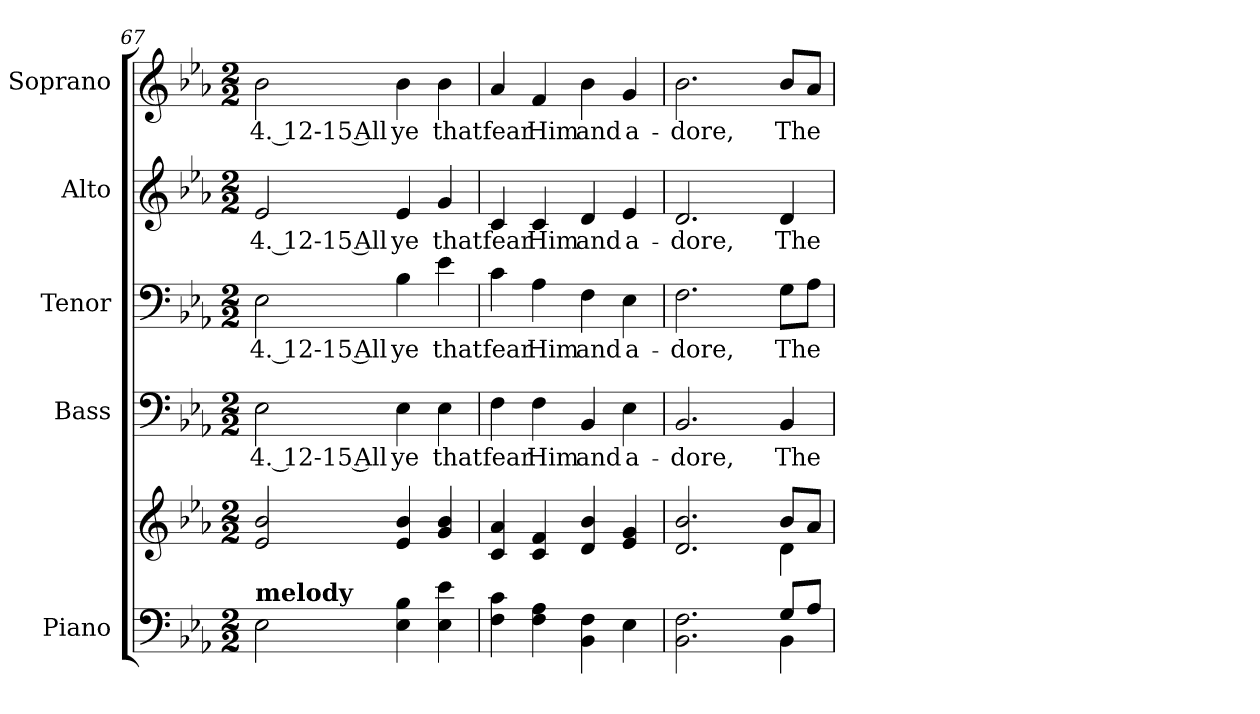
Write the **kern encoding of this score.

**kern	**kern	**kern	**text	**kern	**text	**kern	**text	**kern	**text
*part5	*part5	*part4	*part4	*part3	*part3	*part2	*part2	*part1	*part1
*staff6	*staff5	*staff4	*staff4	*staff3	*staff3	*staff2	*staff2	*staff1	*staff1
*I"Piano	*	*I"Bass	*	*I"Tenor	*	*I"Alto	*	*I"Soprano	*
*I'Pno.	*	*I'B.	*	*I'T.	*	*I'A.	*	*I'S.	*
*clefF4	*clefG2	*clefF4	*	*clefF4	*	*clefG2	*	*clefG2	*
*k[b-e-a-]	*k[b-e-a-]	*k[b-e-a-]	*	*k[b-e-a-]	*	*k[b-e-a-]	*	*k[b-e-a-]	*
*E-:	*E-:	*E-:	*	*E-:	*	*E-:	*	*E-:	*
*M2/2	*M2/2	*M2/2	*	*M2/2	*	*M2/2	*	*M2/2	*
=67	=67	=67	=67	=67	=67	=67	=67	=67	=67
!	!	!	!LO:LY:b:color=#000000	!	!	!	!	!	!
!	!	!	!	!	!LO:LY:b:color=#000000	!	!	!	!
!	!	!	!	!	!	!	!LO:LY:b:color=#000000	!	!
!LO:TX:a:B:t=melody	!	!	!	!	!	!	!	!	!
!	!	!	!	!	!	!	!	!	!LO:LY:b:color=#000000
2E-i\	2e-i/ 2b-i	2E-i\	4. 12-15 All	2E-i\	4. 12-15 All	2e-i/	4. 12-15 All	2b-i\	4. 12-15 All
!	!	!	!LO:LY:b:color=#000000	!	!	!	!	!	!
!	!	!	!	!	!LO:LY:b:color=#000000	!	!	!	!
!	!	!	!	!	!	!	!LO:LY:b:color=#000000	!	!
!	!	!	!	!	!	!	!	!	!LO:LY:b:color=#000000
4E-i\ 4B-i	4e-i/ 4b-i	4E-i\	ye	4B-i\	ye	4e-i/	ye	4b-i\	ye
!	!	!	!LO:LY:b:color=#000000	!	!	!	!	!	!
!	!	!	!	!	!LO:LY:b:color=#000000	!	!	!	!
!	!	!	!	!	!	!	!LO:LY:b:color=#000000	!	!
!	!	!	!	!	!	!	!	!	!LO:LY:b:color=#000000
4E-i\ 4e-i	4gi/ 4b-i	4E-i\	that	4e-i\	that	4gi/	that	4b-i\	that
=68	=68	=68	=68	=68	=68	=68	=68	=68	=68
!	!	!	!LO:LY:b:color=#000000	!	!	!	!	!	!
!	!	!	!	!	!LO:LY:b:color=#000000	!	!	!	!
!	!	!	!	!	!	!	!LO:LY:b:color=#000000	!	!
!	!	!	!	!	!	!	!	!	!LO:LY:b:color=#000000
4Fi\ 4ci	4ci/ 4a-i	4Fi\	fear	4ci\	fear	4ci/	fear	4a-i/	fear
!	!	!	!LO:LY:b:color=#000000	!	!	!	!	!	!
!	!	!	!	!	!LO:LY:b:color=#000000	!	!	!	!
!	!	!	!	!	!	!	!LO:LY:b:color=#000000	!	!
!	!	!	!	!	!	!	!	!	!LO:LY:b:color=#000000
4Fi\ 4A-i	4ci/ 4fi	4Fi\	Him	4A-i\	Him	4ci/	Him	4fi/	Him
!	!	!	!LO:LY:b:color=#000000	!	!	!	!	!	!
!	!	!	!	!	!LO:LY:b:color=#000000	!	!	!	!
!	!	!	!	!	!	!	!LO:LY:b:color=#000000	!	!
!	!	!	!	!	!	!	!	!	!LO:LY:b:color=#000000
4BB-i\ 4Fi	4di/ 4b-i	4BB-i/	and	4Fi\	and	4di/	and	4b-i\	and
!	!	!	!LO:LY:b:color=#000000	!	!	!	!	!	!
!	!	!	!	!	!LO:LY:b:color=#000000	!	!	!	!
!	!	!	!	!	!	!	!LO:LY:b:color=#000000	!	!
!	!	!	!	!	!	!	!	!	!LO:LY:b:color=#000000
4E-i\	4e-i/ 4gi	4E-i\	a-	4E-i\	a-	4e-i/	a-	4gi/	a-
!!LO:PB:g=z
=69	=69	=69	=69	=69	=69	=69	=69	=69	=69
*^	*^	*	*	*	*	*	*	*	*
!	!	!	!	!	!LO:LY:b:color=#000000	!	!	!	!	!	!
!	!	!	!	!	!	!	!LO:LY:b:color=#000000	!	!	!	!
!	!	!	!	!	!	!	!	!	!LO:LY:b:color=#000000	!	!
!	!	!	!	!	!	!	!	!	!	!	!LO:LY:b:color=#000000
2.BB-i\ 2.Fi	2ryy	2.di/ 2.b-i	2ryy	2.BB-i/	-dore,	2.Fi\	-dore,	2.di/	-dore,	2.b-i\	-dore,
.	4ryy	.	4ryy	.	.	.	.	.	.	.	.
!	!	!	!	!	!LO:LY:b:color=#000000	!	!	!	!	!	!
!	!	!	!	!	!	!	!LO:LY:b:color=#000000	!	!	!	!
!	!	!	!	!	!	!	!	!	!LO:LY:b:color=#000000	!	!
!	!	!	!	!	!	!	!	!	!	!	!LO:LY:b:color=#000000
8Gi/L	4BB-i\	8b-i/L	4di\	4BB-i/	The	8Gi\L	The	4di/	The	8b-i/L	The
8A-i/J	.	8a-i/J	.	.	.	8A-i\J	.	.	.	8a-i/J	.
*v	*v	*	*	*	*	*	*	*	*	*	*
*	*v	*v	*	*	*	*	*	*	*	*
=	=	=	=	=	=	=	=	=	=
*-	*-	*-	*-	*-	*-	*-	*-	*-	*-
